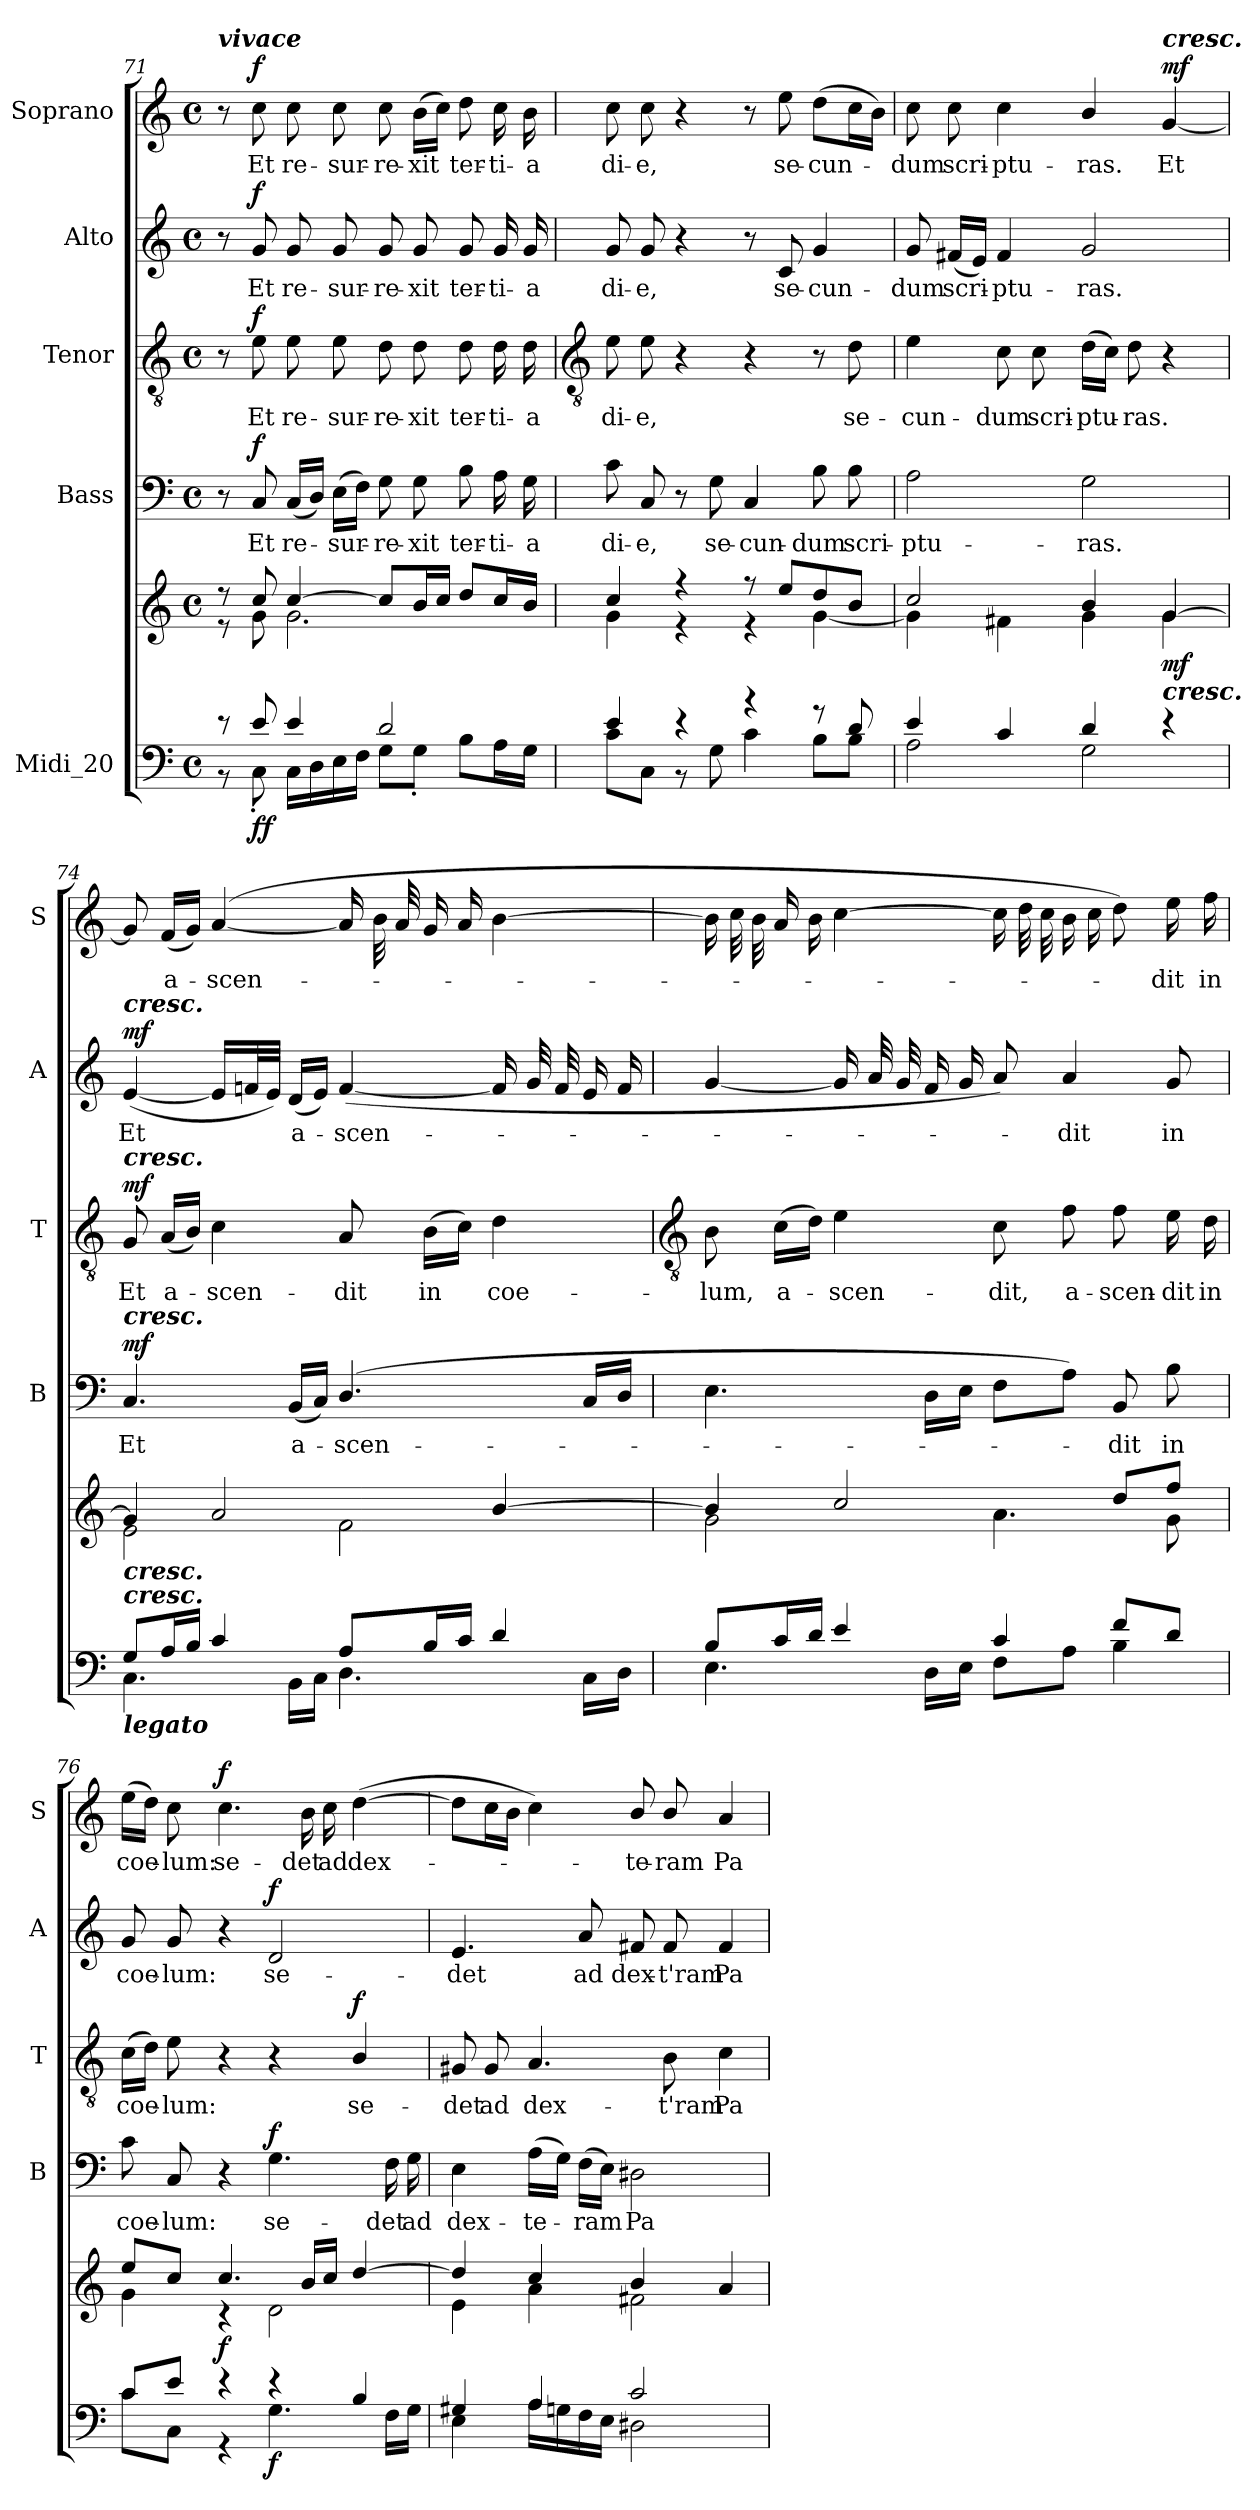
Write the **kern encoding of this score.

**kern	**kern	**dynam	**kern	**text	**dynam	**kern	**text	**dynam	**kern	**text	**dynam	**kern	**text	**dynam
*part5	*part5	*part5	*part4	*part4	*part4	*part3	*part3	*part3	*part2	*part2	*part2	*part1	*part1	*part1
*staff6	*staff5	*staff5/6	*staff4	*staff4	*staff4	*staff3	*staff3	*staff3	*staff2	*staff2	*staff2	*staff1	*staff1	*staff1
*I"Midi_20	*	*	*I"Bass	*	*	*I"Tenor	*	*	*I"Alto	*	*	*I"Soprano	*	*
*	*	*	*I'B	*	*	*I'T	*	*	*I'A	*	*	*I'S	*	*
*clefF4	*clefG2	*	*clefF4	*	*	*clefGv2	*	*	*clefG2	*	*	*clefG2	*	*
*k[]	*k[]	*	*k[]	*	*	*k[]	*	*	*k[]	*	*	*k[]	*	*
*C:	*C:	*	*C:	*	*	*C:	*	*	*C:	*	*	*C:	*	*
*M4/4	*M4/4	*	*M4/4	*	*	*M4/4	*	*	*M4/4	*	*	*M4/4	*	*
*met(c)	*met(c)	*	*met(c)	*	*	*met(c)	*	*	*met(c)	*	*	*met(c)	*	*
=71	=71	=71	=71	=71	=71	=71	=71	=71	=71	=71	=71	=71	=71	=71
*^	*^	*	*	*	*	*	*	*	*	*	*	*	*	*
!	!	!	!	!	!	!	!	!	!	!	!	!	!	!LO:TX:a:Bi:t=vivace	!	!
8r	8r	8r	8r	.	8r	.	.	8r	.	.	8r	.	.	8r	.	.
!	!	!	!	!LO:DY:b=2	!	!LO:LY:b	!	!	!LO:LY:b	!	!	!LO:LY:b	!	!	!LO:LY:b	!
!	!	!	!	!LO:DY:n=1:b	!	!	!LO:DY:b	!	!	!LO:DY:b	!	!	!LO:DY:b	!	!	!LO:DY:b
8e/	8C'\	8cc/	8g\	f f	8C	Et	f	8e	Et	f	8g	Et	f	8cc	Et	f
!	!	!	!	!	!	!LO:LY:b	!	!	!LO:LY:b	!	!	!LO:LY:b	!	!	!LO:LY:b	!
4e/	16C\LL	[4cc/	2.g\	.	(<16CLL	re-	.	8e	re-	.	8g	re-	.	8cc	re-	.
.	16D\	.	.	.	16DJJ)	.	.	.	.	.	.	.	.	.	.	.
!	!	!	!	!	!	!LO:LY:b	!	!	!LO:LY:b	!	!	!LO:LY:b	!	!	!LO:LY:b	!
.	16E\	.	.	.	(>16ELL	sur-	.	8e	-sur-	.	8g	-sur-	.	8cc	-sur-	.
.	16F\JJ	.	.	.	16FJJ)	.	.	.	.	.	.	.	.	.	.	.
!	!	!	!	!	!	!LO:LY:b	!	!	!LO:LY:b	!	!	!LO:LY:b	!	!	!LO:LY:b	!
2d/	8G\L	8cc/L]	.	.	8G	re-	.	8d	-re-	.	8g	-re-	.	8cc	-re-	.
!	!	!	!	!	!	!LO:LY:b	!	!	!LO:LY:b	!	!	!LO:LY:b	!	!	!LO:LY:b	!
.	8G'\J	16b/L	.	.	8G	-xit	.	8d	-xit	.	8g	-xit	.	(>16bLL	-xit	.
.	.	16cc/JJ	.	.	.	.	.	.	.	.	.	.	.	16ccJJ)	.	.
!	!	!	!	!	!	!LO:LY:b	!	!	!LO:LY:b	!	!	!LO:LY:b	!	!	!LO:LY:b	!
.	8B\L	8dd/L	.	.	8B	ter-	.	8d	ter-	.	8g	ter-	.	8dd	ter-	.
!	!	!	!	!	!	!LO:LY:b	!	!	!LO:LY:b	!	!	!LO:LY:b	!	!	!LO:LY:b	!
.	16A\L	16cc/L	.	.	16A	-ti-	.	16d	-ti-	.	16g	-ti-	.	16cc	-ti-	.
!	!	!	!	!	!	!LO:LY:b	!	!	!LO:LY:b	!	!	!LO:LY:b	!	!	!LO:LY:b	!
.	16G\JJ	16b/JJ	.	.	16G	-a	.	16d	-a	.	16g	-a	.	16b	-a	.
!!LO:LB:g=z
=72	=72	=72	=72	=72	=72	=72	=72	=72	=72	=72	=72	=72	=72	=72	=72	=72
*	*	*	*	*	*	*	*	*clefGv2	*	*	*	*	*	*	*	*
!	!	!	!	!	!	!LO:LY:b	!	!	!LO:LY:b	!	!	!LO:LY:b	!	!	!LO:LY:b	!
4e/	8c\L	4cc/	4g\	.	8c	di-	.	8e	di-	.	8g	di-	.	8cc	di-	.
!	!	!	!	!	!	!LO:LY:b	!	!	!LO:LY:b	!	!	!LO:LY:b	!	!	!LO:LY:b	!
.	8C\J	.	.	.	8C	-e,	.	8e	-e,	.	8g	-e,	.	8cc	-e,	.
4r	8r	4r	4r	.	8r	.	.	4r	.	.	4r	.	.	4r	.	.
!	!	!	!	!	!	!LO:LY:b	!	!	!	!	!	!	!	!	!	!
.	8G\	.	.	.	8G	se-	.	.	.	.	.	.	.	.	.	.
!	!	!	!	!	!	!LO:LY:b	!	!	!	!	!	!	!	!	!	!
4r	4c\	8r	4r	.	4C	-cun-	.	4r	.	.	8r	.	.	8r	.	.
!	!	!	!	!	!	!	!	!	!	!	!	!LO:LY:b	!	!	!LO:LY:b	!
.	.	8ee/L	.	.	.	.	.	.	.	.	8c	se-	.	8ee	se-	.
!	!	!	!	!	!	!LO:LY:b	!	!	!	!	!	!LO:LY:b	!	!	!LO:LY:b	!
8r	8B\L	8dd/	[4g\	.	8B	-dum	.	8r	.	.	4g	-cun-	.	(>8ddL	-cun-	.
!	!	!	!	!	!	!LO:LY:b	!	!	!LO:LY:b	!	!	!	!	!	!	!
8d/	8B\J	8b/J	.	.	8B	scri-	.	8d	se-	.	.	.	.	16ccL	.	.
.	.	.	.	.	.	.	.	.	.	.	.	.	.	16bJJ)	.	.
=73	=73	=73	=73	=73	=73	=73	=73	=73	=73	=73	=73	=73	=73	=73	=73	=73
!	!	!	!	!	!	!LO:LY:b	!	!	!LO:LY:b	!	!	!LO:LY:b	!	!	!LO:LY:b	!
4e/	2A\	2cc/	4g\]	.	2A	-ptu-	.	4e	-cun-	.	8g	-dum	.	8cc	dum	.
!	!	!	!	!	!	!	!	!	!	!	!	!LO:LY:b	!	!	!LO:LY:b	!
.	.	.	.	.	.	.	.	.	.	.	(<16f#XLL	scri-	.	8cc	scri-	.
.	.	.	.	.	.	.	.	.	.	.	16eJJ)	.	.	.	.	.
!	!	!	!	!	!	!	!	!	!LO:LY:b	!	!	!LO:LY:b	!	!	!LO:LY:b	!
4c/	.	.	4f#X\	.	.	.	.	8c	-dum	.	4f#	ptu-	.	4cc	-ptu-	.
!	!	!	!	!	!	!	!	!	!LO:LY:b	!	!	!	!	!	!	!
.	.	.	.	.	.	.	.	8c	scri-	.	.	.	.	.	.	.
!	!	!	!	!	!	!LO:LY:b	!	!	!LO:LY:b	!	!	!LO:LY:b	!	!	!LO:LY:b	!
4d/	2G\	4b/	4g\	.	2G	-ras.	.	(>16dLL	-ptu-	.	2g	-ras.	.	4b/	-ras.	.
.	.	.	.	.	.	.	.	16cJJ)	.	.	.	.	.	.	.	.
!	!	!	!	!	!	!	!	!	!LO:LY:b	!	!	!	!	!	!	!
.	.	.	.	.	.	.	.	8d	ras.	.	.	.	.	.	.	.
!	!	!	!	!	!	!	!	!	!	!	!	!	!	!LO:TX:a:Bi:t=cresc.	!	!
!	!	!LO:TX:b:Bi:t=cresc.	!	!	!	!	!	!	!	!	!	!	!	!	!	!
!	!	!	!	!LO:DY:b	!	!	!	!	!	!	!	!	!	!	!LO:LY:b	!LO:DY:b
4r	.	[4g/	4g\	mf	.	.	.	4r	.	.	.	.	.	[4g	Et	mf
=74	=74	=74	=74	=74	=74	=74	=74	=74	=74	=74	=74	=74	=74	=74	=74	=74
!	!	!	!	!	!	!	!	!	!	!	!LO:TX:a:Bi:t=cresc.	!	!	!	!	!
!	!	!	!	!	!	!	!	!LO:TX:a:Bi:t=cresc.	!	!	!	!	!	!	!	!
!	!	!	!	!	!LO:TX:a:Bi:t=cresc.	!	!	!	!	!	!	!	!	!	!	!
!LO:TX:a:Bi:t=cresc.	!	!	!	!	!	!	!	!	!	!	!	!	!	!	!	!
!LO:TX:a:Bi:t=cresc.	!	!	!	!	!	!	!	!	!	!	!	!	!	!	!	!
!LO:TX:b:Bi:t=legato	!	!	!	!	!	!	!	!	!	!	!	!	!	!	!	!
!	!	!	!	!LO:DY:a=2	!	!LO:LY:b	!	!	!LO:LY:b	!	!	!LO:LY:b	!	!	!	!
!	!	!	!	!LO:DY:n=1:b=2	!	!	!LO:DY:b	!	!	!LO:DY:b	!	!	!LO:DY:b	!	!	!
8G/L	4.C\	4g/]	2e\	mf mf	4.C	Et	mf	8G	Et	mf	(<[4e	Et	mf	8g]	.	.
!	!	!	!	!	!	!	!	!	!LO:LY:b	!	!	!	!	!	!LO:LY:b	!
16A/L	.	.	.	.	.	.	.	(<16ALL	a-	.	.	.	.	(<16fLL	a-	.
16B/JJ	.	.	.	.	.	.	.	16BJJ)	.	.	.	.	.	16gJJ)	.	.
!	!	!	!	!	!	!	!	!	!LO:LY:b	!	!	!	!	!	!LO:LY:b	!
4c/	.	2a/	.	.	.	.	.	4c	scen-	.	16eLL]	.	.	(>[4a	scen-	.
.	.	.	.	.	.	.	.	.	.	.	32fnL	.	.	.	.	.
.	.	.	.	.	.	.	.	.	.	.	32eJJJ)	.	.	.	.	.
!	!	!	!	!	!	!LO:LY:b	!	!	!	!	!	!LO:LY:b	!	!	!	!
.	16BB\LL	.	.	.	(<16BBLL	a-	.	.	.	.	(<16dLL	a-	.	.	.	.
.	16C\JJ	.	.	.	16CJJ)	.	.	.	.	.	16eJJ)	.	.	.	.	.
!	!	!	!	!	!	!LO:LY:b	!	!	!LO:LY:b	!	!	!LO:LY:b	!	!	!	!
8A/L	4.D\	.	2f\	.	(>4.D/	scen-	.	8A	-dit	.	(<[4f	scen-	.	16aLL]	.	.
.	.	.	.	.	.	.	.	.	.	.	.	.	.	32bL	.	.
.	.	.	.	.	.	.	.	.	.	.	.	.	.	32a	.	.
!	!	!	!	!	!	!	!	!	!LO:LY:b	!	!	!	!	!	!	!
16B/L	.	.	.	.	.	.	.	(>16BLL	in	.	.	.	.	16g	.	.
16c/JJ	.	.	.	.	.	.	.	16cJJ)	.	.	.	.	.	16aJJ	.	.
!	!	!	!	!	!	!	!	!	!LO:LY:b	!	!	!	!	!	!	!
4d/	.	[4b/	.	.	.	.	.	4d	coe-	.	16fLL]	.	.	[4b	.	.
.	.	.	.	.	.	.	.	.	.	.	32gL	.	.	.	.	.
.	.	.	.	.	.	.	.	.	.	.	32f	.	.	.	.	.
.	16C\LL	.	.	.	16CLL	.	.	.	.	.	16e	.	.	.	.	.
.	16D\JJ	.	.	.	16DJJ	.	.	.	.	.	16fJJ	.	.	.	.	.
!!LO:LB:g=z
=75	=75	=75	=75	=75	=75	=75	=75	=75	=75	=75	=75	=75	=75	=75	=75	=75
*	*	*	*	*	*	*	*	*clefGv2	*	*	*	*	*	*	*	*
!	!	!	!	!	!	!	!	!	!LO:LY:b	!	!	!	!	!	!	!
8B/L	4.E\	4b/]	2g\	.	4.E	.	.	8B	-lum,	.	[4g	.	.	16bLL]	.	.
.	.	.	.	.	.	.	.	.	.	.	.	.	.	32ccL	.	.
.	.	.	.	.	.	.	.	.	.	.	.	.	.	32b	.	.
!	!	!	!	!	!	!	!	!	!LO:LY:b	!	!	!	!	!	!	!
16c/L	.	.	.	.	.	.	.	(>16cLL	a-	.	.	.	.	16a	.	.
16d/JJ	.	.	.	.	.	.	.	16dJJ)	.	.	.	.	.	16bJJ	.	.
!	!	!	!	!	!	!	!	!	!LO:LY:b	!	!	!	!	!	!	!
4e/	.	2cc/	.	.	.	.	.	4e	scen-	.	16gLL]	.	.	[4cc	.	.
.	.	.	.	.	.	.	.	.	.	.	32aL	.	.	.	.	.
.	.	.	.	.	.	.	.	.	.	.	32g	.	.	.	.	.
.	16D\LL	.	.	.	16DLL	.	.	.	.	.	16f	.	.	.	.	.
.	16E\JJ	.	.	.	16EJJ	.	.	.	.	.	16gJJ	.	.	.	.	.
!	!	!	!	!	!	!	!	!	!LO:LY:b	!	!	!	!	!	!	!
4c/	8F\L	.	4.a\	.	8FL	.	.	8c	-dit,	.	8a)	.	.	16ccLL]	.	.
.	.	.	.	.	.	.	.	.	.	.	.	.	.	32ddL	.	.
.	.	.	.	.	.	.	.	.	.	.	.	.	.	32cc	.	.
!	!	!	!	!	!	!	!	!	!LO:LY:b	!	!	!LO:LY:b	!	!	!	!
.	8A\J	.	.	.	8AJ)	.	.	8f	a-	.	4a	dit	.	16b	.	.
.	.	.	.	.	.	.	.	.	.	.	.	.	.	16cc	.	.
!	!	!	!	!	!	!LO:LY:b	!	!	!LO:LY:b	!	!	!	!	!	!	!
8f/L	4B\	8dd/L	.	.	8BB	dit	.	8f	-scen-	.	.	.	.	8ddJ)	.	.
!	!	!	!	!	!	!LO:LY:b	!	!	!LO:LY:b	!	!	!LO:LY:b	!	!	!LO:LY:b	!
8d/J	.	8ff/J	8g\	.	8B	in	.	16e	-dit	.	8g	in	.	16ee	dit	.
!	!	!	!	!	!	!	!	!	!LO:LY:b	!	!	!	!	!	!LO:LY:b	!
.	.	.	.	.	.	.	.	16d	in	.	.	.	.	16ff	in	.
=76	=76	=76	=76	=76	=76	=76	=76	=76	=76	=76	=76	=76	=76	=76	=76	=76
!	!	!	!	!	!	!LO:LY:b	!	!	!LO:LY:b	!	!	!LO:LY:b	!	!	!LO:LY:b	!
8c/L	8c\L	8ee/L	4g\	.	8c	coe-	.	(>16cLL	coe-	.	8g	coe-	.	(>16eeLL	coe-	.
.	.	.	.	.	.	.	.	16dJJ)	.	.	.	.	.	16ddJJ)	.	.
!	!	!	!	!	!	!LO:LY:b	!	!	!LO:LY:b	!	!	!LO:LY:b	!	!	!LO:LY:b	!
8e/J	8C\J	8cc/J	.	.	8C	-lum:	.	8e	lum:	.	8g	-lum:	.	8cc	lum:	.
!	!	!	!	!LO:DY:b	!	!	!	!	!	!	!	!	!	!	!LO:LY:b	!LO:DY:b
4r	4r	4.cc/	4r	f	4r	.	.	4r	.	.	4r	.	.	4.cc	se-	f
!	!	!	!	!LO:DY:b=2	!	!LO:LY:b	!LO:DY:b	!	!	!	!	!LO:LY:b	!LO:DY:b	!	!	!
4r	4.G\	.	2d\	f	4.G	se-	f	4r	.	.	2d	se-	f	.	.	.
!	!	!	!	!	!	!	!	!	!	!	!	!	!	!	!LO:LY:b	!
.	.	16b/LL	.	.	.	.	.	.	.	.	.	.	.	16b	-det	.
!	!	!	!	!	!	!	!	!	!	!	!	!	!	!	!LO:LY:b	!
.	.	16cc/JJ	.	.	.	.	.	.	.	.	.	.	.	16cc	ad	.
!	!	!	!	!	!	!	!	!	!LO:LY:b	!LO:DY:b	!	!	!	!	!LO:LY:b	!
4B/	.	[4dd/	.	.	.	.	.	4B/	se-	f	.	.	.	(>[4dd	dex-	.
!	!	!	!	!	!	!LO:LY:b	!	!	!	!	!	!	!	!	!	!
.	16F\LL	.	.	.	16F	-det	.	.	.	.	.	.	.	.	.	.
!	!	!	!	!	!	!LO:LY:b	!	!	!	!	!	!	!	!	!	!
.	16G\JJ	.	.	.	16G	ad	.	.	.	.	.	.	.	.	.	.
=77	=77	=77	=77	=77	=77	=77	=77	=77	=77	=77	=77	=77	=77	=77	=77	=77
!	!	!	!	!	!	!LO:LY:b	!	!	!LO:LY:b	!	!	!LO:LY:b	!	!	!	!
4G#X/	4E\	4dd/]	4e\	.	4E	dex-	.	8G#X	-det	.	4.e	-det	.	8ddL]	.	.
!	!	!	!	!	!	!	!	!	!LO:LY:b	!	!	!	!	!	!	!
.	.	.	.	.	.	.	.	8G#	ad	.	.	.	.	16ccL	.	.
.	.	.	.	.	.	.	.	.	.	.	.	.	.	16bJJ	.	.
!	!	!	!	!	!	!LO:LY:b	!	!	!LO:LY:b	!	!	!	!	!	!	!
4A/	16A\LL	4cc/	4a\	.	(>16ALL	-te-	.	4.A	dex-	.	.	.	.	4cc)	.	.
.	16Gn\	.	.	.	16GJJ)	.	.	.	.	.	.	.	.	.	.	.
!	!	!	!	!	!	!LO:LY:b	!	!	!	!	!	!LO:LY:b	!	!	!	!
.	16F\	.	.	.	(>16FLL	ram	.	.	.	.	8a	ad	.	.	.	.
.	16E\JJ	.	.	.	16EJJ)	.	.	.	.	.	.	.	.	.	.	.
!	!	!	!	!	!	!LO:LY:b	!	!	!	!	!	!LO:LY:b	!	!	!LO:LY:b	!
2c/	2D#X\	4b/	2f#X\	.	2D#X	Pa-	.	.	.	.	8f#X	dex-	.	8b/	te-	.
!	!	!	!	!	!	!	!	!	!LO:LY:b	!	!	!LO:LY:b	!	!	!LO:LY:b	!
.	.	.	.	.	.	.	.	8B	-t'ram	.	8f#	-t'ram	.	8b/	-ram	.
!	!	!	!	!	!	!	!	!	!LO:LY:b	!	!	!LO:LY:b	!	!	!LO:LY:b	!
.	.	4a/	.	.	.	.	.	4c	Pa-	.	4f#	Pa-	.	4a	Pa-	.
*v	*v	*	*	*	*	*	*	*	*	*	*	*	*	*	*	*
*	*v	*v	*	*	*	*	*	*	*	*	*	*	*	*	*
=	=	=	=	=	=	=	=	=	=	=	=	=	=	=
*-	*-	*-	*-	*-	*-	*-	*-	*-	*-	*-	*-	*-	*-	*-
